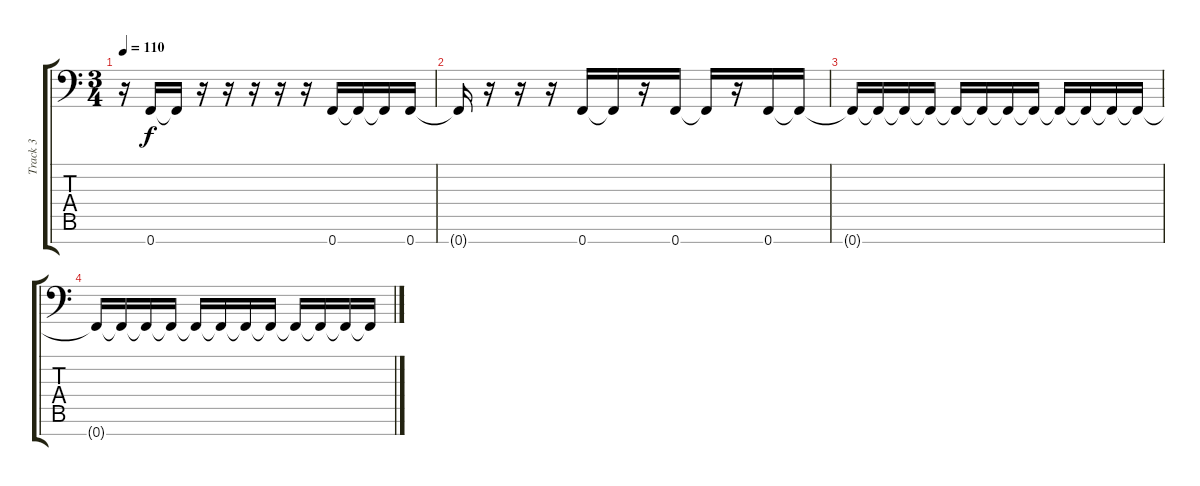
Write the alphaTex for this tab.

\track ("Track 3" "Track 3") {instrument distortionguitar}
\staff {score tabs}
\tuning (C4 G3 Eb3 Bb2 Ab2 Eb2 F1) {hide}
\ts (3 4)
\tempo 110
\clef f4
\ks c
r.16{dy f} 0.7.16 0.7{t}.16 r.16 r.16 r.16 r.16 r.16 0.7.16 0.7{t}.16 0.7{t}.16 0.7.16 |
0.7{t}.16 r.16 r.16 r.16 0.7.16 0.7{t}.16 r.16 0.7.16 0.7{t}.16 r.16 0.7.16 0.7{t}.16 |
0.7{t}.16{volume 0} 0.7{t}.16 0.7{t}.16 0.7{t}.16 0.7{t}.16 0.7{t}.16 0.7{t}.16 0.7{t}.16 0.7{t}.16 0.7{t}.16 0.7{t}.16 0.7{t}.16 |
0.7{t}.16 0.7{t}.16 0.7{t}.16 0.7{t}.16 0.7{t}.16 0.7{t}.16 0.7{t}.16 0.7{t}.16 0.7{t}.16 0.7{t}.16 0.7{t}.16 0.7{t}.16
